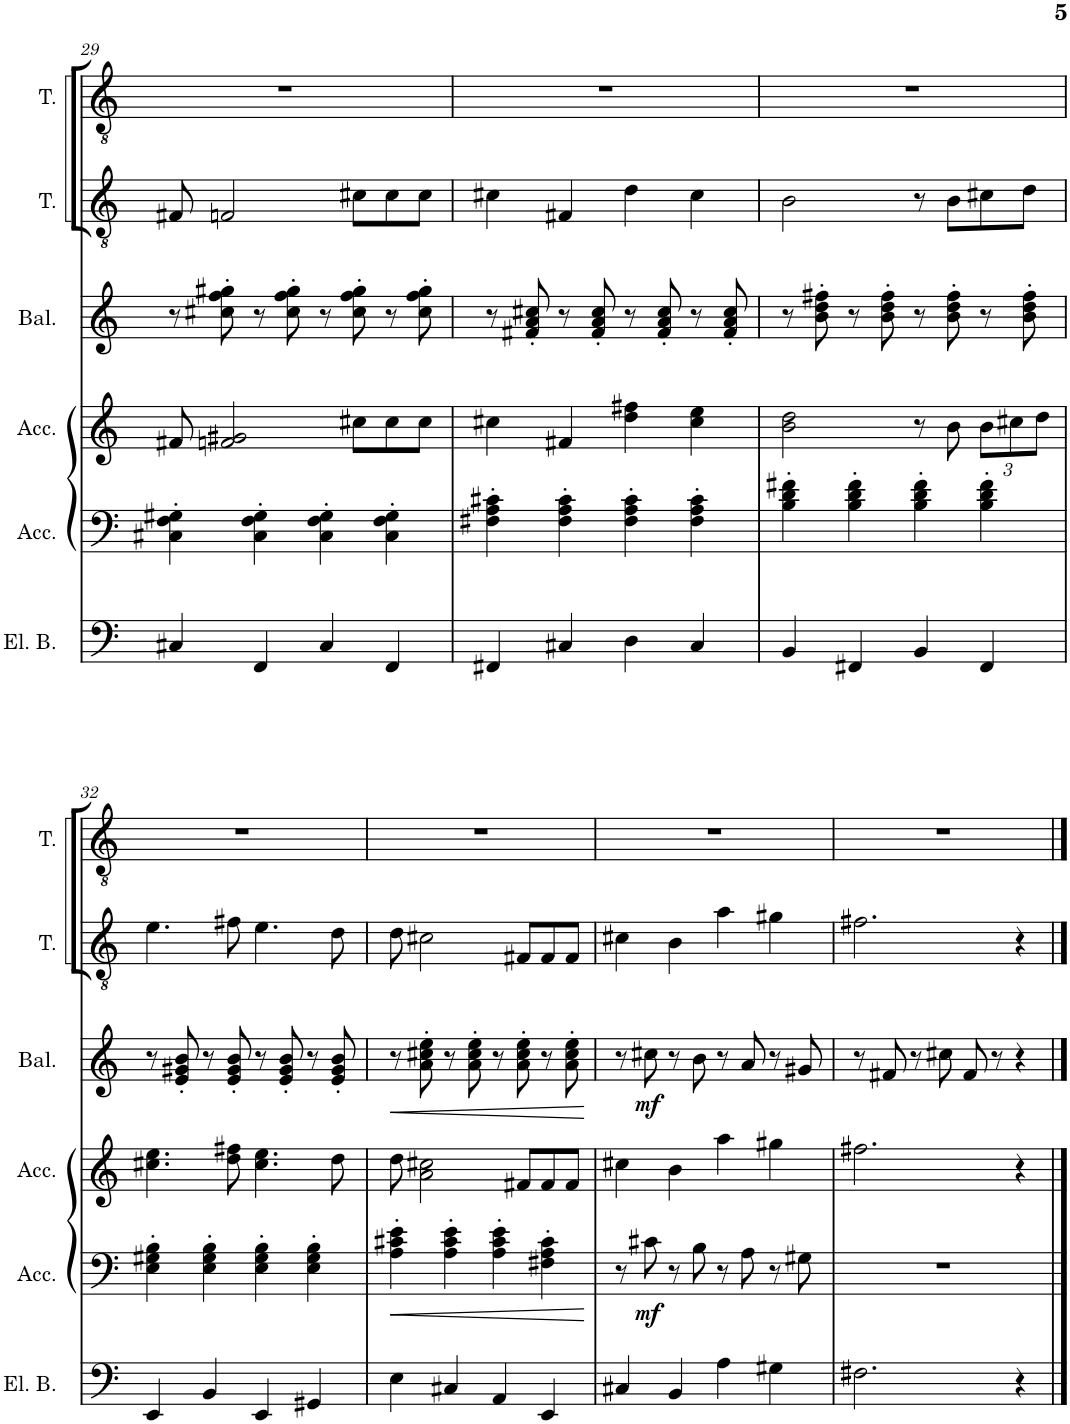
**kern	**kern	**dynam	**kern	**kern	**dynam	**kern	**kern
*part6	*part5	*part5	*part4	*part3	*part3	*part2	*part1
*staff6	*staff5	*staff5	*staff4	*staff3	*staff3	*staff2	*staff1
*I"Electric Bass	*I"Accordion	*	*I"Accordion	*I"Balalaika	*	*I"Tenor	*I"Tenor
*I'El. B.	*I'Acc.	*	*I'Acc.	*I'Bal.	*	*I'T.	*I'T.
!!LO:PB:g=z
*clefF4	*clefF4	*	*clefG2	*clefG2	*	*clefGv2	*clefGv2
*Trd7c12	*	*	*	*	*	*	*
*k[]	*k[]	*	*k[]	*k[]	*	*k[]	*k[]
*M4/4	*M4/4	*	*M4/4	*M4/4	*	*M4/4	*M4/4
=29	=29	=29	=29	=29	=29	=29	=29
4C#X/	4C#X\' 4F\' 4G#X\'	.	8f#X/	8r	.	8F#X/	1r
.	.	.	2fn/ 2g#X/	8cc#X\' 8ff\' 8gg#X\'	.	2Fn/	.
4FF/	4C#\' 4F\' 4G#\'	.	.	8r	.	.	.
.	.	.	.	8cc#\' 8ff\' 8gg#\'	.	.	.
4C#/	4C#\' 4F\' 4G#\'	.	.	8r	.	.	.
.	.	.	8cc#X\L	8cc#\' 8ff\' 8gg#\'	.	8c#X\L	.
4FF/	4C#\' 4F\' 4G#\'	.	8cc#\	8r	.	8c#\	.
.	.	.	8cc#\J	8cc#\' 8ff\' 8gg#\'	.	8c#\J	.
=30	=30	=30	=30	=30	=30	=30	=30
4FF#X/	4F#X\' 4A\' 4c#X\'	.	4cc#X\	8r	.	4c#X\	1r
.	.	.	.	8f#X/' 8a/' 8cc#X/'	.	.	.
4C#X/	4F#\' 4A\' 4c#\'	.	4f#X/	8r	.	4F#X/	.
.	.	.	.	8f#/' 8a/' 8cc#/'	.	.	.
4D\	4F#\' 4A\' 4c#\'	.	4dd\ 4ff#X\	8r	.	4d\	.
.	.	.	.	8f#/' 8a/' 8cc#/'	.	.	.
4C#/	4F#\' 4A\' 4c#\'	.	4cc#\ 4ee\	8r	.	4c#\	.
.	.	.	.	8f#/' 8a/' 8cc#/'	.	.	.
=31	=31	=31	=31	=31	=31	=31	=31
4BB/	4B\' 4d\' 4f#X\'	.	2b\ 2dd\	8r	.	2B\	1r
.	.	.	.	8b\' 8dd\' 8ff#X\'	.	.	.
4FF#X/	4B\' 4d\' 4f#\'	.	.	8r	.	.	.
.	.	.	.	8b\' 8dd\' 8ff#\'	.	.	.
4BB/	4B\' 4d\' 4f#\'	.	8r	8r	.	8r	.
.	.	.	8b\	8b\' 8dd\' 8ff#\'	.	8B\L	.
*	*	*	*Xbrackettup	*	*	*	*
4FF#/	4B\' 4d\' 4f#\'	.	12b\L	8r	.	8c#X\	.
.	.	.	12cc#X\	.	.	.	.
.	.	.	.	8b\' 8dd\' 8ff#\'	.	8d\J	.
.	.	.	12dd\J	.	.	.	.
!!LO:LB:g=z
=32	=32	=32	=32	=32	=32	=32	=32
4EE/	4E\' 4G#X\' 4B\'	.	4.cc#X\ 4.ee\	8r	.	4.e\	1r
.	.	.	.	8e/' 8g#X/' 8b/'	.	.	.
4BB/	4E\' 4G#\' 4B\'	.	.	8r	.	.	.
.	.	.	8dd\ 8ff#X\	8e/' 8g#/' 8b/'	.	8f#X\	.
4EE/	4E\' 4G#\' 4B\'	.	4.cc#\ 4.ee\	8r	.	4.e\	.
.	.	.	.	8e/' 8g#/' 8b/'	.	.	.
4GG#X/	4E\' 4G#\' 4B\'	.	.	8r	.	.	.
.	.	.	8dd\	8e/' 8g#/' 8b/'	.	8d\	.
=33	=33	=33	=33	=33	=33	=33	=33
!	!	!LO:HP:b	!	!	!LO:HP:b	!	!
4E\	4A\' 4c#X\' 4e\'	<	8dd\	8r	<	8d\	1r
.	.	.	2a\ 2cc#X\	8a\' 8cc#X\' 8ee\'	.	2c#X\	.
4C#X/	4A\' 4c#\' 4e\'	.	.	8r	.	.	.
.	.	.	.	8a\' 8cc#\' 8ee\'	.	.	.
4AA/	4A\' 4c#\' 4e\'	.	.	8r	.	.	.
.	.	.	8f#X/L	8a\' 8cc#\' 8ee\'	.	8F#X/L	.
4EE/	4F#X\' 4A\' 4c#\'	.	8f#/	8r	.	8F#/	.
.	.	.	8f#/J	8a\' 8cc#\' 8ee\'	.	8F#/J	.
.	.	[	.	.	[	.	.
=34	=34	=34	=34	=34	=34	=34	=34
4C#X/	8r	.	4cc#X\	8r	.	4c#X\	1r
!	!	!LO:DY:b	!	!	!LO:DY:b	!	!
.	8c#X\	mf	.	8cc#X\	mf	.	.
4BB/	8r	.	4b\	8r	.	4B\	.
.	8B\	.	.	8b\	.	.	.
4A\	8r	.	4aa\	8r	.	4a\	.
.	8A\	.	.	8a/	.	.	.
4G#X\	8r	.	4gg#X\	8r	.	4g#X\	.
.	8G#X\	.	.	8g#X/	.	.	.
=35	=35	=35	=35	=35	=35	=35	=35
2.F#X\	1r	.	2.ff#X\	8r	.	2.f#X\	1r
.	.	.	.	8f#X/	.	.	.
.	.	.	.	8r	.	.	.
.	.	.	.	8cc#X\	.	.	.
.	.	.	.	8f#/	.	.	.
.	.	.	.	8r	.	.	.
4r	.	.	4r	4r	.	4r	.
==	==	==	==	==	==	==	==
*-	*-	*-	*-	*-	*-	*-	*-
